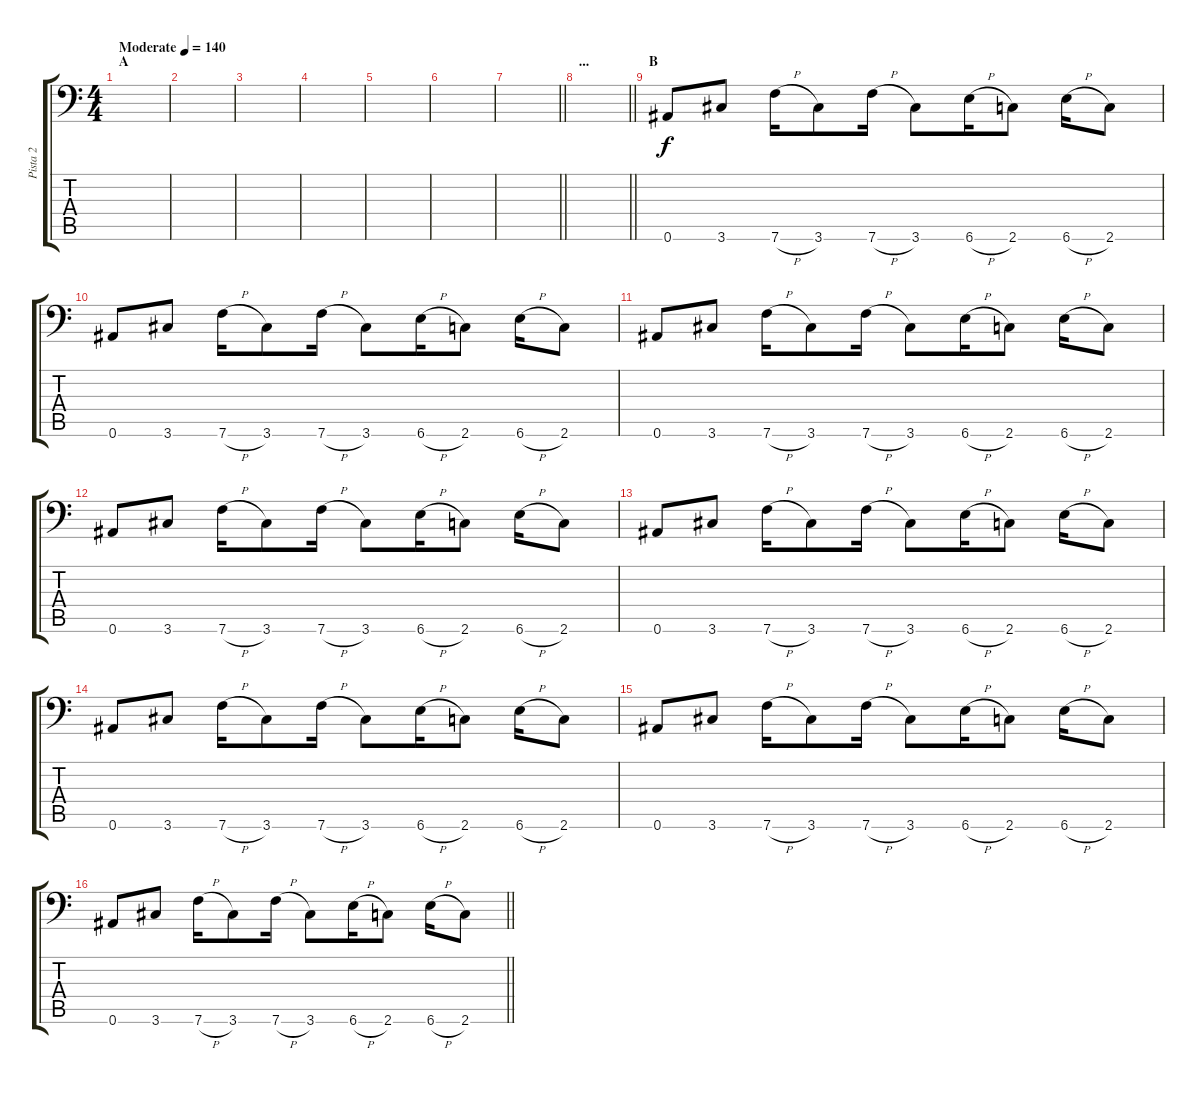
\track ("Pista 2" "Pista 2") {instrument overdrivenguitar}
\staff {score tabs}
\tuning (E4 B3 G3 D3 F2 Bb1) {hide}
\ts (4 4)
\section ("" "A")
\tempo (140 "Moderate")
\clef f4
\ks c
|
|
|
|
|
|
\barLineRight lightlight
|
\section ("" "...")
\barLineRight lightlight
|
\section ("" "B")
0.6.8 3.6.8 7.6{h}.16 3.6.8 7.6{h}.16 3.6.8 6.6{h}.16 2.6.8 6.6{h}.16 2.6.8 |
0.6.8 3.6.8 7.6{h}.16 3.6.8 7.6{h}.16 3.6.8 6.6{h}.16 2.6.8 6.6{h}.16 2.6.8 |
0.6.8 3.6.8 7.6{h}.16 3.6.8 7.6{h}.16 3.6.8 6.6{h}.16 2.6.8 6.6{h}.16 2.6.8 |
0.6.8 3.6.8 7.6{h}.16 3.6.8 7.6{h}.16 3.6.8 6.6{h}.16 2.6.8 6.6{h}.16 2.6.8 |
0.6.8 3.6.8 7.6{h}.16 3.6.8 7.6{h}.16 3.6.8 6.6{h}.16 2.6.8 6.6{h}.16 2.6.8 |
0.6.8 3.6.8 7.6{h}.16 3.6.8 7.6{h}.16 3.6.8 6.6{h}.16 2.6.8 6.6{h}.16 2.6.8 |
0.6.8 3.6.8 7.6{h}.16 3.6.8 7.6{h}.16 3.6.8 6.6{h}.16 2.6.8 6.6{h}.16 2.6.8 |
\barLineRight lightlight
0.6.8 3.6.8 7.6{h}.16 3.6.8 7.6{h}.16 3.6.8 6.6{h}.16 2.6.8 6.6{h}.16 2.6.8
